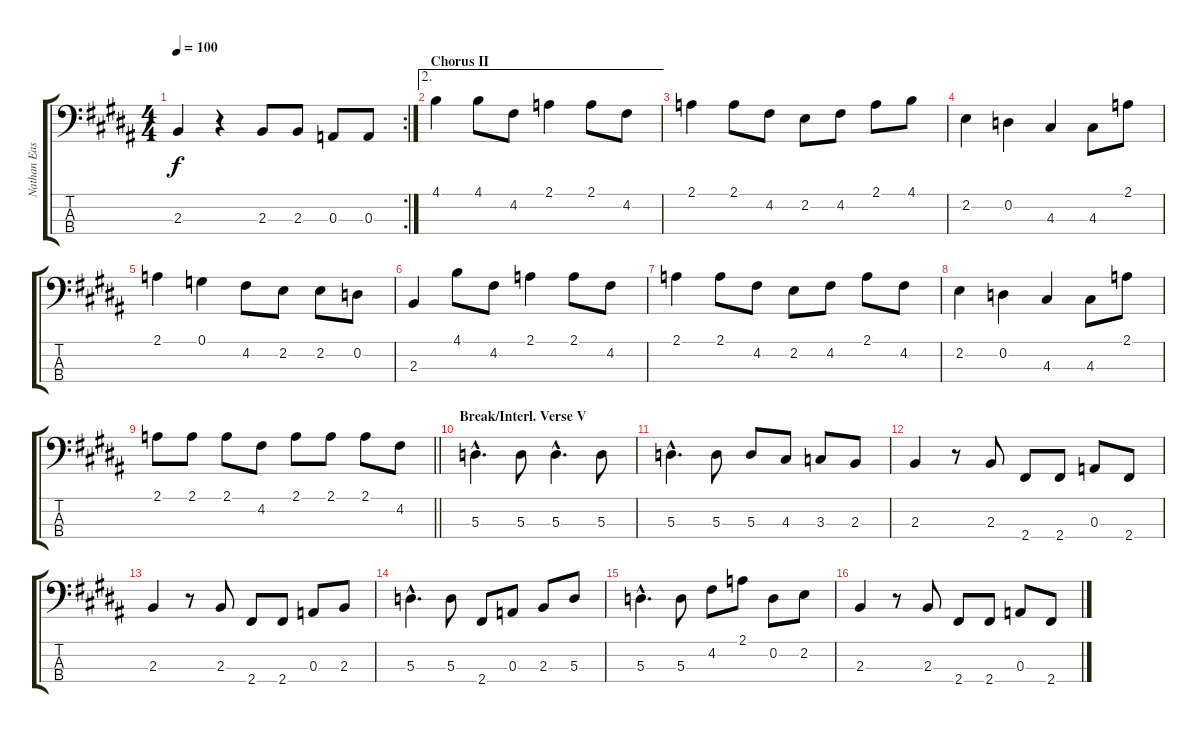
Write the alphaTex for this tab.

\track ("Nathan East Bass" "Nathan Eas") {instrument electricbassfinger}
\staff {score tabs}
\tuning (G2 D2 A1 E1) {hide}
\rc 2
\ts (4 4)
\tempo 100
\clef f4
\ks b
2.3.4{dy f} r.4 2.3.8 2.3.8 0.3.8 0.3.8 |
\ae 2
\section ("" "Chorus II")
4.1.4 4.1.8 4.2.8 2.1.4 2.1.8 4.2.8 |
2.1.4 2.1.8 4.2.8 2.2.8 4.2.8 2.1.8 4.1.8 |
2.2.4 0.2.4 4.3.4 4.3.8 2.1.8 |
2.1.4 0.1.4 4.2.8 2.2.8 2.2.8 0.2.8 |
2.3.4 4.1.8 4.2.8 2.1.4 2.1.8 4.2.8 |
2.1.4 2.1.8 4.2.8 2.2.8 4.2.8 2.1.8 4.2.8 |
2.2.4 0.2.4 4.3.4 4.3.8 2.1.8 |
\barLineRight lightlight
2.1.8 2.1.8 2.1.8 4.2.8 2.1.8 2.1.8 2.1.8 4.2.8 |
\section ("" "Break/Interl. Verse V")
5.3{hac}.4{d} 5.3.8 5.3{hac}.4{d} 5.3.8 |
5.3{hac}.4{d} 5.3.8 5.3.8 4.3.8 3.3.8 2.3.8 |
2.3.4 r.8 2.3.8 2.4.8 2.4.8 0.3.8 2.4.8 |
2.3.4 r.8 2.3.8 2.4.8 2.4.8 0.3.8 2.3.8 |
5.3{hac}.4{d} 5.3.8 2.4.8 0.3.8 2.3.8 5.3.8 |
5.3{hac}.4{d} 5.3.8 4.2.8 2.1.8 0.2.8 2.2.8 |
2.3.4 r.8 2.3.8 2.4.8 2.4.8 0.3.8 2.4.8
